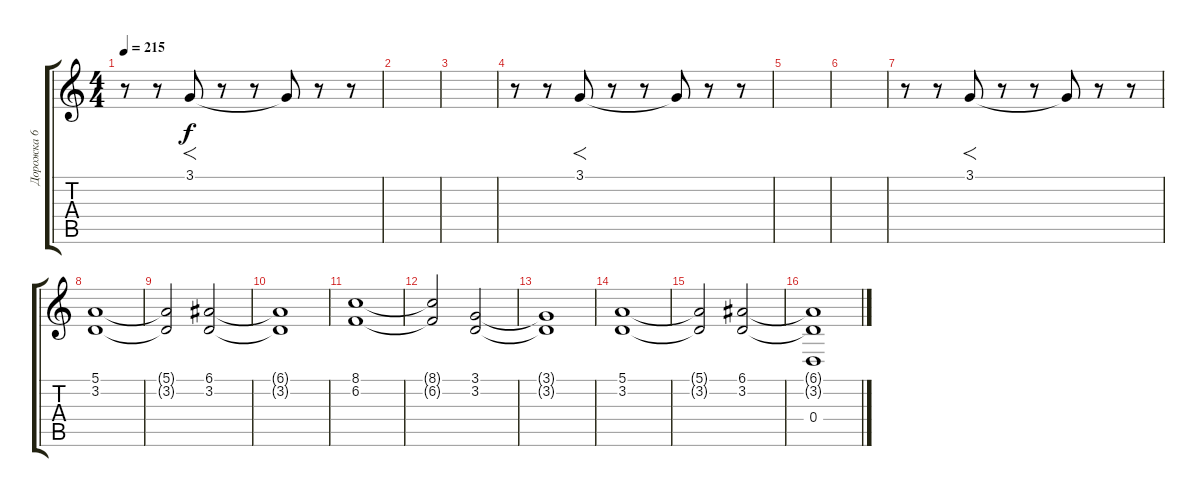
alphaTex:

\track ("Дорожка 6" "Дорожка 6") {instrument choiraahs}
\staff {score tabs}
\tuning (E4 B3 G3 D3 A2 E2) {hide}
\ts (4 4)
\tempo 215
\clef g2
\ks c
r.8{dy f} r.8 3.1.8{f} r.8 r.8 3.1{t}.8 r.8 r.8 |
|
|
r.8 r.8 3.1.8{f} r.8 r.8 3.1{t}.8 r.8 r.8 |
|
|
r.8 r.8 3.1.8{f} r.8 r.8 3.1{t}.8 r.8 r.8 |
(5.1 3.2).1 |
(5.1{t} 3.2{t}).2 (6.1 3.2).2 |
(6.1{t} 3.2{t}).1 |
(8.1 6.2).1 |
(8.1{t} 6.2{t}).2 (3.1 3.2).2 |
(3.1{t} 3.2{t}).1 |
(5.1 3.2).1 |
(5.1{t} 3.2{t}).2 (6.1 3.2).2 |
(6.1{t} 3.2{t} 0.4).1
